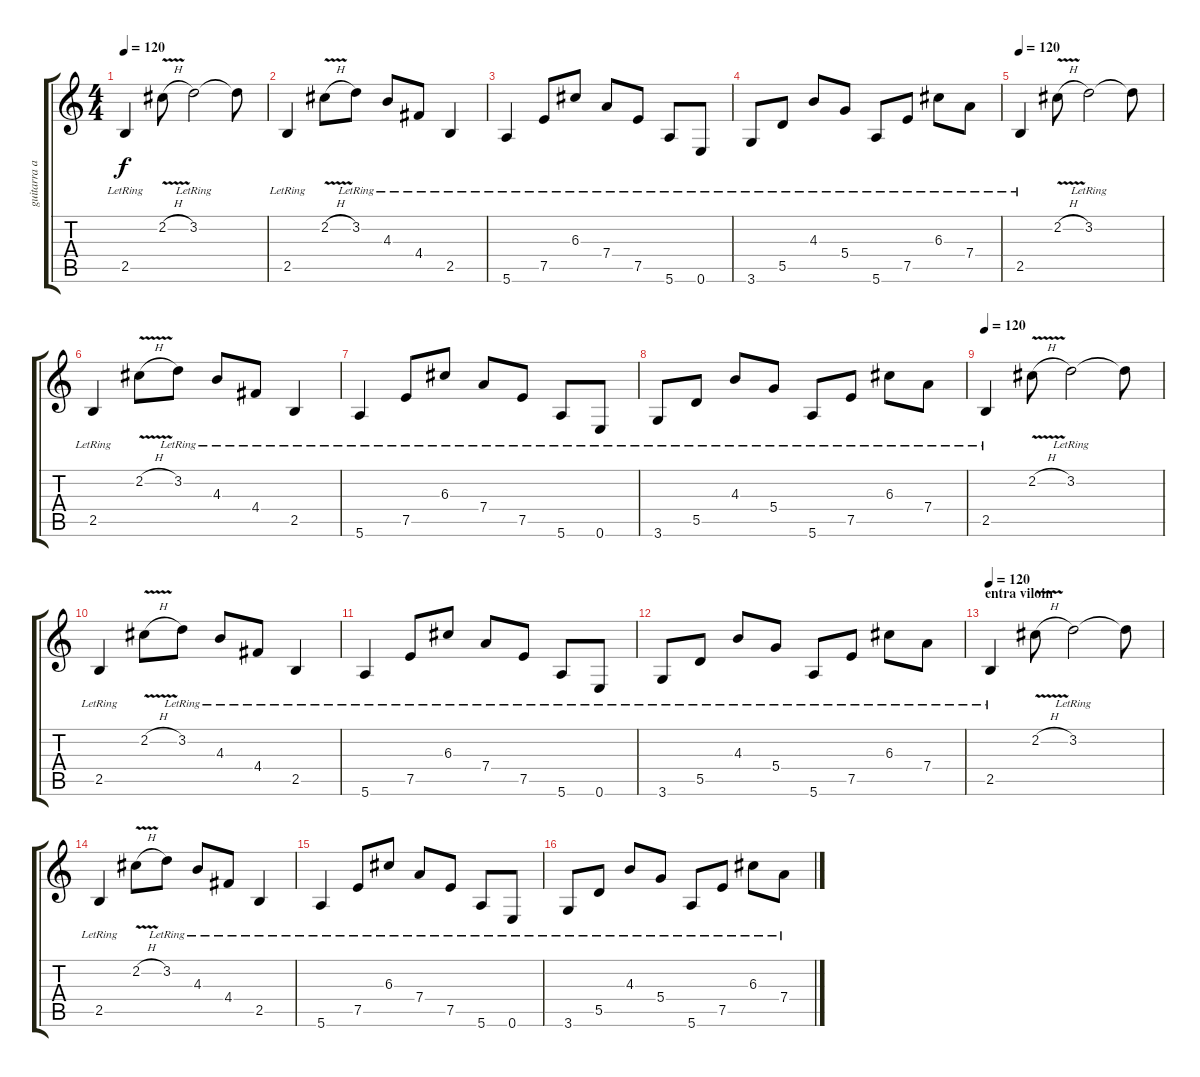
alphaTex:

\track ("guitarra acompañamientos" "guitarra a") {instrument distortionguitar}
\staff {score tabs}
\tuning (E4 B3 G3 D3 A2 E2) {hide}
\ts (4 4)
\tempo 120
\clef g2
\ks c
2.5{lr}.4{dy f instrument electricguitarjazz} 2.2{v h}.8 3.2{lr}.2 3.2{t}.8 |
2.5{lr}.4 2.2{v h}.8 3.2{lr}.8 4.3{lr}.8 4.4{lr}.8 2.5{lr}.4 |
5.6{lr}.4 7.5{lr}.8 6.3{lr}.8 7.4{lr}.8 7.5{lr}.8 5.6{lr}.8 0.6{lr}.8 |
3.6{lr}.8 5.5{lr}.8 4.3{lr}.8 5.4{lr}.8 5.6{lr}.8 7.5{lr}.8 6.3{lr}.8 7.4{lr}.8 |
\tempo 120
2.5{lr}.4{instrument electricguitarjazz} 2.2{v h}.8 3.2{lr}.2 3.2{t}.8 |
2.5{lr}.4 2.2{v h}.8 3.2{lr}.8 4.3{lr}.8 4.4{lr}.8 2.5{lr}.4 |
5.6{lr}.4 7.5{lr}.8 6.3{lr}.8 7.4{lr}.8 7.5{lr}.8 5.6{lr}.8 0.6{lr}.8 |
3.6{lr}.8 5.5{lr}.8 4.3{lr}.8 5.4{lr}.8 5.6{lr}.8 7.5{lr}.8 6.3{lr}.8 7.4{lr}.8 |
\tempo 120
2.5{lr}.4{instrument electricguitarjazz} 2.2{v h}.8 3.2{lr}.2 3.2{t}.8 |
2.5{lr}.4 2.2{v h}.8 3.2{lr}.8 4.3{lr}.8 4.4{lr}.8 2.5{lr}.4 |
5.6{lr}.4 7.5{lr}.8 6.3{lr}.8 7.4{lr}.8 7.5{lr}.8 5.6{lr}.8 0.6{lr}.8 |
3.6{lr}.8 5.5{lr}.8 4.3{lr}.8 5.4{lr}.8 5.6{lr}.8 7.5{lr}.8 6.3{lr}.8 7.4{lr}.8 |
\section ("" "entra viloin")
\tempo 120
2.5{lr}.4{instrument electricguitarjazz} 2.2{v h}.8 3.2{lr}.2 3.2{t}.8 |
2.5{lr}.4 2.2{v h}.8 3.2{lr}.8 4.3{lr}.8 4.4{lr}.8 2.5{lr}.4 |
5.6{lr}.4 7.5{lr}.8 6.3{lr}.8 7.4{lr}.8 7.5{lr}.8 5.6{lr}.8 0.6{lr}.8 |
3.6{lr}.8 5.5{lr}.8 4.3{lr}.8 5.4{lr}.8 5.6{lr}.8 7.5{lr}.8 6.3{lr}.8 7.4{lr}.8
